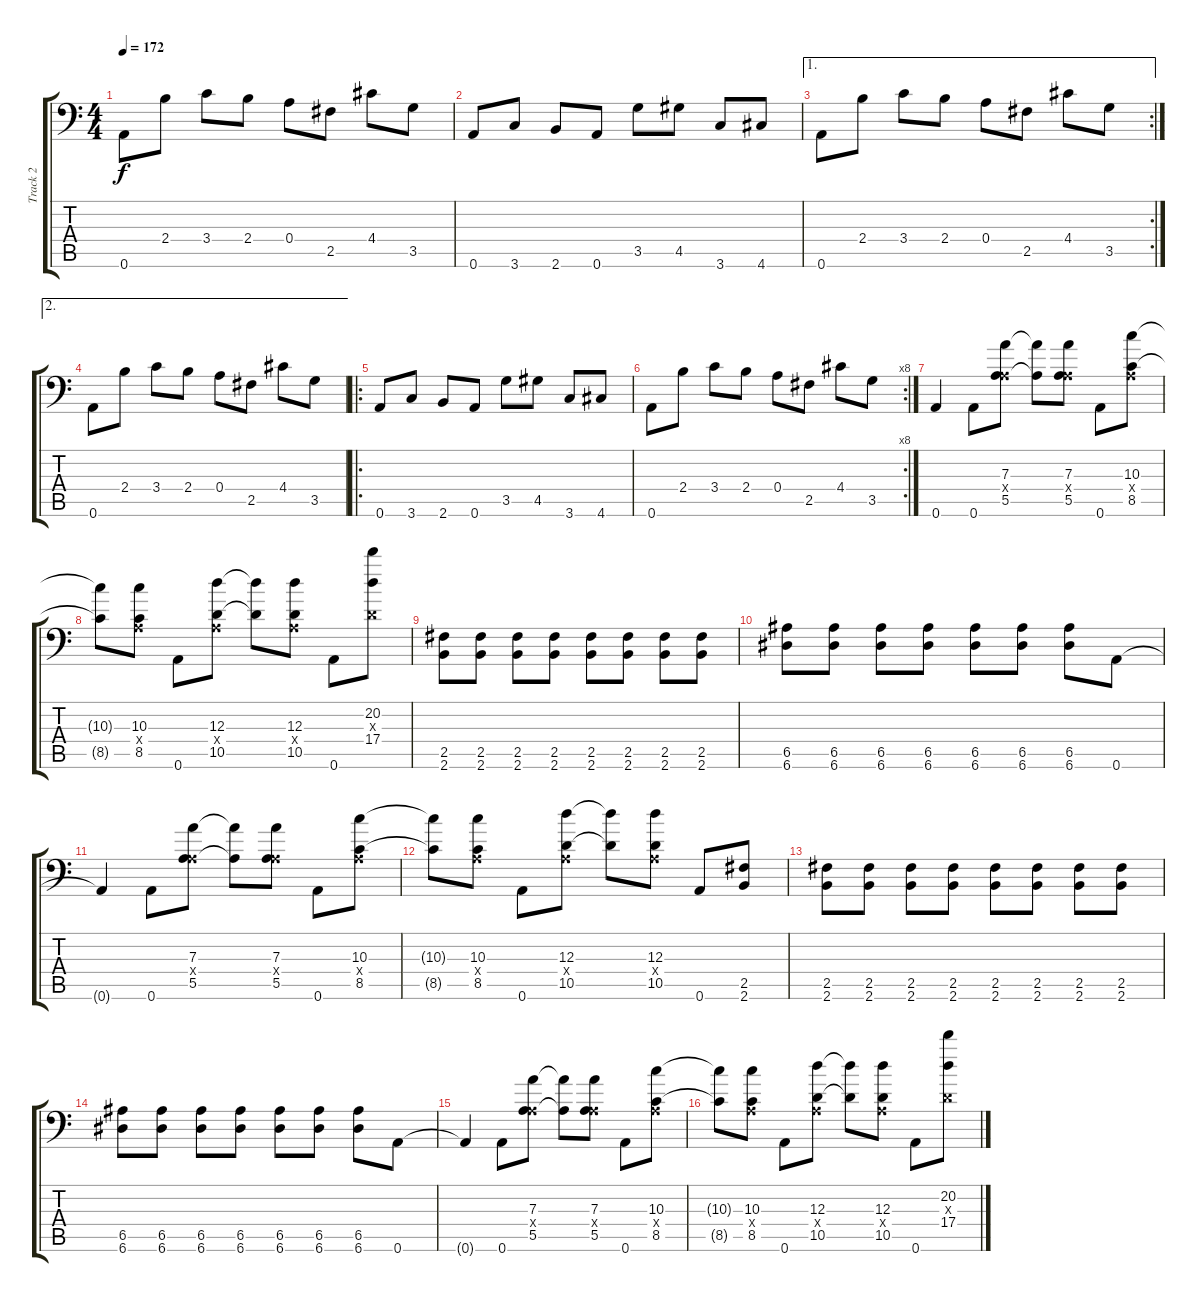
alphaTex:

\track ("Track 2" "Track 2") {instrument overdrivenguitar}
\staff {score tabs}
\tuning (B3 Gb3 D3 A2 E2 A1) {hide}
\ts (4 4)
\tempo 172
\clef f4
\ks c
0.6.8{dy f} 2.4.8 3.4.8 2.4.8 0.4.8 2.5.8 4.4.8 3.5.8 |
0.6.8 3.6.8 2.6.8 0.6.8 3.5.8 4.5.8 3.6.8 4.6.8 |
\ae 1
\rc 2
0.6.8 2.4.8 3.4.8 2.4.8 0.4.8 2.5.8 4.4.8 3.5.8 |
\ae 2
0.6.8 2.4.8 3.4.8 2.4.8 0.4.8 2.5.8 4.4.8 3.5.8 |
\ro
0.6.8 3.6.8 2.6.8 0.6.8 3.5.8 4.5.8 3.6.8 4.6.8 |
\rc 8
0.6.8 2.4.8 3.4.8 2.4.8 0.4.8 2.5.8 4.4.8 3.5.8 |
0.6.4 0.6.8 (7.3 0.4{x} 5.5).8 (7.3{t} 5.5{t}).8 (7.3 0.4{x} 5.5).8 0.6.8 (10.3 0.4{x} 8.5).8 |
(10.3{t} 8.5{t}).8 (10.3 0.4{x} 8.5).8 0.6.8 (12.3 0.4{x} 10.5).8 (12.3{t} 10.5{t}).8 (12.3 0.4{x} 10.5).8 0.6.8 (20.2 0.3{x} 17.4).8 |
(2.5 2.6).8 (2.5 2.6).8 (2.5 2.6).8 (2.5 2.6).8 (2.5 2.6).8 (2.5 2.6).8 (2.5 2.6).8 (2.5 2.6).8 |
(6.5 6.6).8 (6.5 6.6).8 (6.5 6.6).8 (6.5 6.6).8 (6.5 6.6).8 (6.5 6.6).8 (6.5 6.6).8 0.6.8 |
0.6{t}.4 0.6.8 (7.3 0.4{x} 5.5).8 (7.3{t} 5.5{t}).8 (7.3 0.4{x} 5.5).8 0.6.8 (10.3 0.4{x} 8.5).8 |
(10.3{t} 8.5{t}).8 (10.3 0.4{x} 8.5).8 0.6.8 (12.3 0.4{x} 10.5).8 (12.3{t} 10.5{t}).8 (12.3 0.4{x} 10.5).8 0.6.8 (2.5 2.6).8 |
(2.5 2.6).8 (2.5 2.6).8 (2.5 2.6).8 (2.5 2.6).8 (2.5 2.6).8 (2.5 2.6).8 (2.5 2.6).8 (2.5 2.6).8 |
(6.5 6.6).8 (6.5 6.6).8 (6.5 6.6).8 (6.5 6.6).8 (6.5 6.6).8 (6.5 6.6).8 (6.5 6.6).8 0.6.8 |
0.6{t}.4 0.6.8 (7.3 0.4{x} 5.5).8 (7.3{t} 5.5{t}).8 (7.3 0.4{x} 5.5).8 0.6.8 (10.3 0.4{x} 8.5).8 |
(10.3{t} 8.5{t}).8 (10.3 0.4{x} 8.5).8 0.6.8 (12.3 0.4{x} 10.5).8 (12.3{t} 10.5{t}).8 (12.3 0.4{x} 10.5).8 0.6.8 (20.2 0.3{x} 17.4).8
